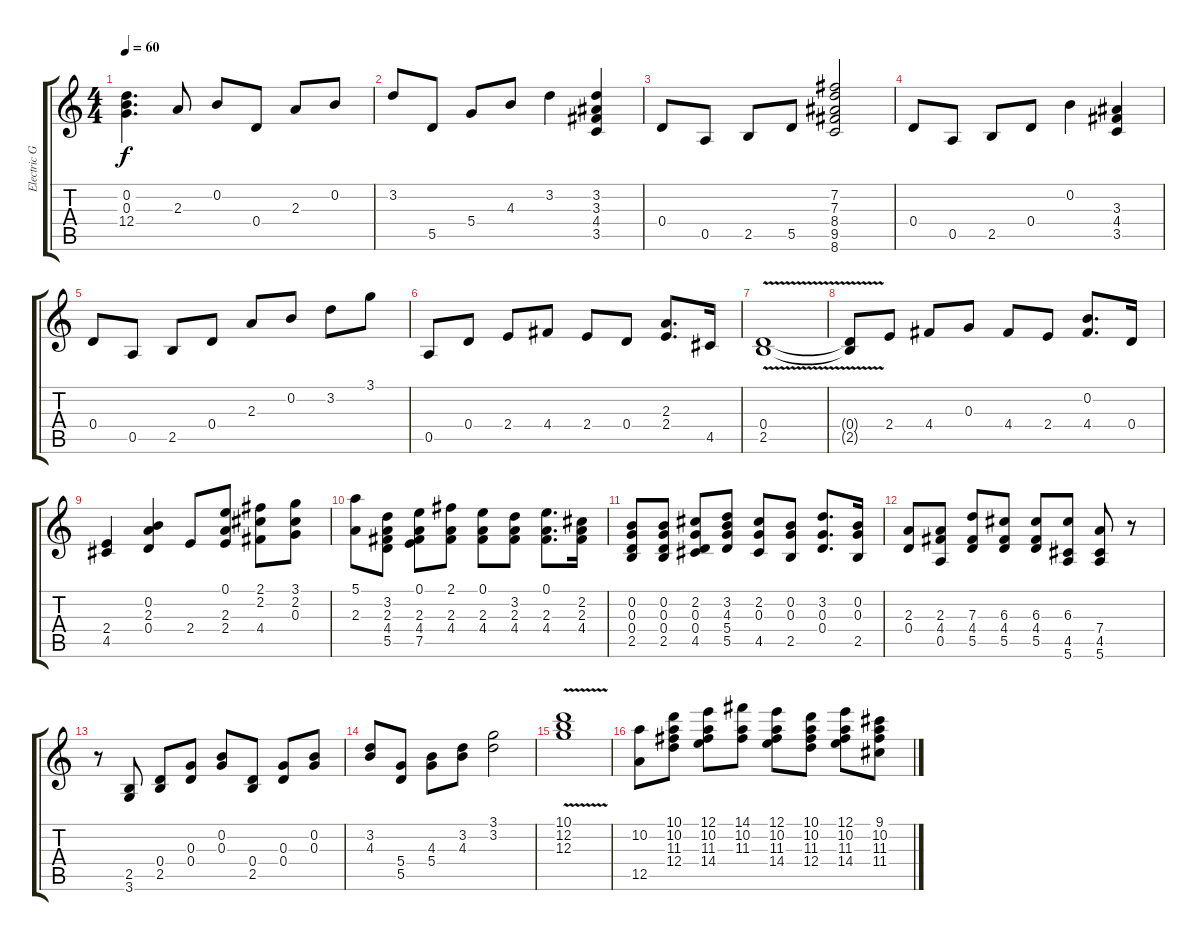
\track ("Electric Guitar" "Electric G") {instrument overdrivenguitar}
\staff {score tabs}
\tuning (E4 B3 G3 D3 A2 E2) {hide}
\ts (4 4)
\tempo 60
\clef g2
\ks c
(0.2 0.3 12.4).4{d dy f} 2.3.8 0.2.8 0.4.8 2.3.8 0.2.8 |
3.2.8 5.5.8 5.4.8 4.3.8 3.2.4 (3.2 3.3 4.4 3.5).4 |
0.4.8 0.5.8 2.5.8 5.5.8 (7.2 7.3 8.4 9.5 8.6).2 |
0.4.8 0.5.8 2.5.8 0.4.8 0.2.4 (3.3 4.4 3.5).4 |
0.4.8 0.5.8 2.5.8 0.4.8 2.3.8 0.2.8 3.2.8 3.1.8 |
0.5.8 0.4.8 2.4.8 4.4.8 2.4.8 0.4.8 (2.3 2.4).8{d} 4.5.16 |
(0.4 2.5{v}).1 |
(0.4{t} 2.5{t}).8 2.4.8 4.4.8 0.3.8 4.4.8 2.4.8 (0.2 4.4).8{d} 0.4.16 |
(2.4 4.5).4 (0.2 2.3 0.4).4 2.4.8 (0.1 2.3 2.4).8 (2.1 2.2 4.4).8 (3.1 2.2 0.3).8 |
(5.1 2.3).8 (3.2 2.3 4.4 5.5).8 (0.1 2.3 4.4 7.5).8 (2.1 2.3 4.4).8 (0.1 2.3 4.4).8 (3.2 2.3 4.4).8 (0.1 2.3 4.4).8{d} (2.2 2.3 4.4).16 |
(0.2 0.3 0.4 2.5).8 (0.2 0.3 0.4 2.5).8 (2.2 0.3 0.4 4.5).8 (3.2 4.3 5.4 5.5).8 (2.2 0.3 4.5).8 (0.2 0.3 2.5).8 (3.2 0.3 0.4).8{d} (0.2 0.3 2.5).16 |
(2.3 0.4).8 (2.3 4.4 0.5).8 (7.3 4.4 5.5).8 (6.3 4.4 5.5).8 (6.3 4.4 5.5).8 (6.3 4.5 5.6).8 (7.4 4.5 5.6).8 r.8 |
r.8 (2.5 3.6).8 (0.4 2.5).8 (0.3 0.4).8 (0.2 0.3).8 (0.4 2.5).8 (0.3 0.4).8 (0.2 0.3).8 |
(3.2 4.3).8 (5.4 5.5).8 (4.3 5.4).8 (3.2 4.3).8 (3.1 3.2).2 |
(10.1 12.2 12.3{v}).1 |
(10.2 12.5).8 (10.1 10.2 11.3 12.4).8 (12.1 10.2 11.3 14.4).8 (14.1 10.2 11.3).8 (12.1 10.2 11.3 14.4).8 (10.1 10.2 11.3 12.4).8 (12.1 10.2 11.3 14.4).8 (9.1 10.2 11.3 11.4).8
